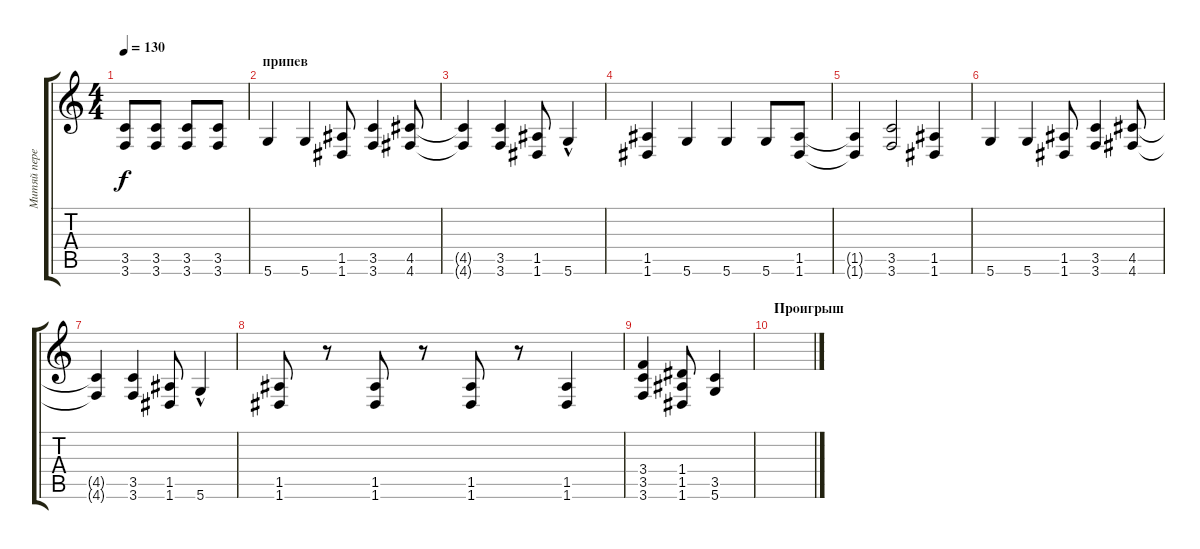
\track ("Митяй перегруженный" "Митяй пере") {instrument distortionguitar}
\staff {score tabs}
\tuning (E4 B3 G3 D3 A2 D2) {hide}
\ts (4 4)
\tempo 130
\clef g2
\ks c
(3.5 3.6).8{dy f} (3.5 3.6).8 (3.5 3.6).8 (3.5 3.6).8 |
\section ("" "припев")
5.6.4 5.6.4 (1.5 1.6).8 (3.5 3.6).4 (4.5 4.6).8 |
(4.5{t} 4.6{t}).4 (3.5 3.6).4 (1.5 1.6).8 5.6{hac}.4 |
(1.5 1.6).4 5.6.4 5.6.4 5.6.8 (1.5 1.6).8 |
(1.5{t} 1.6{t}).4 (3.5 3.6).2 (1.5 1.6).4 |
5.6.4 5.6.4 (1.5 1.6).8 (3.5 3.6).4 (4.5 4.6).8 |
(4.5{t} 4.6{t}).4 (3.5 3.6).4 (1.5 1.6).8 5.6{hac}.4 |
(1.5 1.6).8 r.8 (1.5 1.6).8 r.8 (1.5 1.6).8 r.8 (1.5 1.6).4 |
(3.4 3.5 3.6).4 (1.4 1.5 1.6).8 (3.5 5.6).4 |
\section ("" "Проигрыш")
